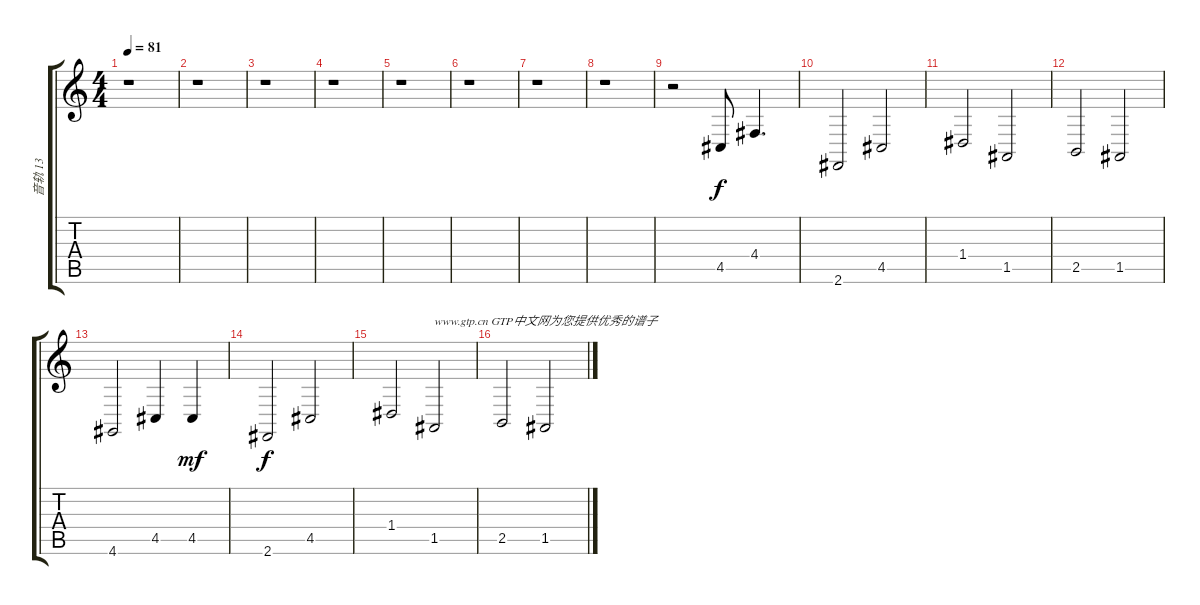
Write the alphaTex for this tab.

\track ("音轨 13" "音轨 13") {instrument stringensemble1}
\staff {score tabs}
\tuning (E4 B3 G3 D3 A2 E2) {hide}
\ts (4 4)
\tempo 81
\clef g2
\ks c
r.1{dy f} |
r.1 |
r.1 |
r.1 |
r.1 |
r.1 |
r.1 |
r.1 |
r.2 4.5.8 4.4.4{d} |
2.6.2 4.5.2 |
1.4.2 1.5.2 |
2.5.2 1.5.2 |
4.6.2 4.5.4 4.5.4{dy mf} |
2.6.2{dy f} 4.5.2 |
1.4.2 1.5.2{txt "www.gtp.cn GTP中文网为您提供优秀的谱子"} |
2.5.2 1.5.2
